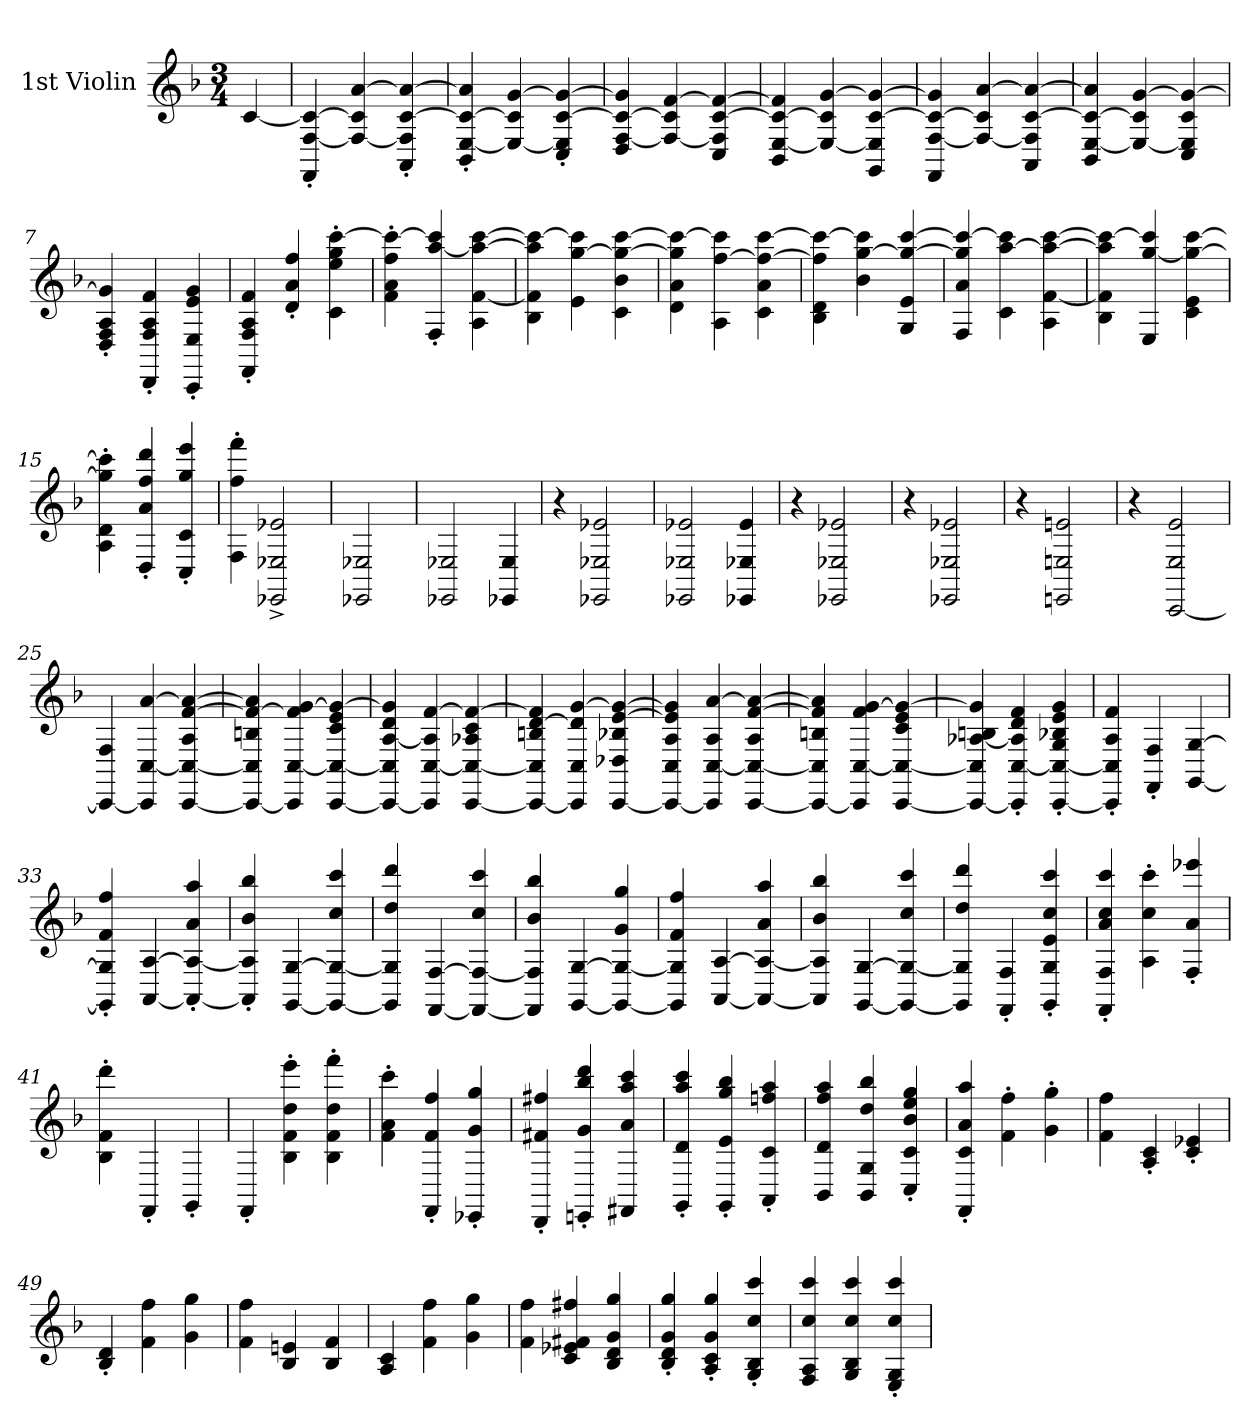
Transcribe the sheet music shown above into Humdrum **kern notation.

**kern
*part1
*staff1
*I"1st Violin
*I'Vln
*clefG2
*k[b-]
*F:
*M3/4
=
[4c
=1
4FF' [4F' 4c_'
4F_ 4c] [4a
4AA' 4F]' [4c' 4a_'
=2
4BB-' [4E' 4c_' 4a]'
4E_ 4c] [4g
4C' 4E]' [4c' 4g_'
=3
4D [4F 4c_ 4g]
4F_ 4c] [4f
4C 4F] [4c 4f_
=4
4BB- [4E 4c_ 4f]
4E_ 4c] [4g
4GG 4E] [4c 4g_
=5
4FF [4F 4c_ 4g]
4F_ 4c] [4a
4AA 4F] [4c 4a_
=6
4BB- [4E 4c_ 4a]
4E_ 4c] [4g
4C 4E] 4c 4g_
=7
4D' 4F' 4A' 4g]'
4DD' 4F' 4A' 4f'
4CC' 4E' 4e' 4g'
=8
4FF' 4F' 4A' 4f'
4d' 4a' 4ff'
4c' 4ee' 4gg' [4ccc'
=9
4f' 4a' 4ff' 4ccc_'
4F' [4aa' 4ccc]'
4A [4f 4aa_ [4ccc
=10
4B- 4f] 4aa] 4ccc_
4e [4gg 4ccc]
4c 4b- 4gg_ [4ccc
=11
4d 4a 4gg] 4ccc_
4A [4ff 4ccc]
4c 4a 4ff_ [4ccc
=12
4B- 4d 4ff] 4ccc_
4b- [4gg 4ccc]
4G 4e 4gg_ [4ccc
=13
4F 4a 4gg] 4ccc_
4c [4aa 4ccc]
4A [4f 4aa_ [4ccc
=14
4B- 4f] 4aa] 4ccc_
4E [4gg 4ccc]
4c 4e 4gg_ [4ccc
=15
4A' 4d' 4gg]' 4ccc]'
4D' 4a' 4ff' 4ddd'
4C' 4c' 4gg' 4eee'
=16
4F' 4ff' 4fff'
2EE-X^ 2E-X^ 2e-X^
=174r
2EE-X 2E-X
=18
2EE-X 2E-X
4EE-X 4E-
=19
4r
2EE-X 2E-X 2e-X
=20
2EE-X 2E-X 2e-X
4EE-X 4E-X 4e-
=21
4r
2EE-X 2E-X 2e-X
=22
4r
2EE-X 2E-X 2e-X
=23
4r
2EEn 2En 2en
=24
4r
[2CC 2E 2e
=25
4CC_ 4F
4CC] [4C [4a
[4CC 4C_ 4A [4f 4a_
=26
4CC_ 4C] 4Bn 4f_ 4a]
4CC] [4C 4f] [4g
[4CC 4C_ 4c 4e 4g_
=27
4CC_ 4C] [4A 4d 4g]
4CC] [4C 4A] [4f
[4CC 4C_ 4A-X 4c 4f_
=28
4CC_ 4C] 4Bn [4d 4f]
4CC] 4C 4d] [4g
[4CC 4D-X 4B-X [4e 4g_
=29
4CC_ 4C 4A 4e] 4g]
4CC] [4C 4A [4a
[4CC 4C_ 4A [4f 4a_
=30
4CC_ 4C] 4Bn 4f] 4a]
4CC] [4C 4f [4g
[4CC 4C_ 4c 4e 4g_
=31
4CC_ 4C] [4A-X 4Bn 4g]
4CC]' [4C' 4A-]' 4d' 4f'
[4CC' 4C_' 4G' 4B-X' 4e' 4g'
=32
4CC]' 4C]' 4A' 4f'
4FF' 4F'
[4GG [4G
=33
4GG]' 4G]' 4f' 4ff'
[4AA [4A
4AA_' 4A_' 4a' 4aa'
=34
4AA]' 4A]' 4b-' 4bb-'
[4GG [4G
4GG_ 4G_ 4cc 4ccc
=35
4GG] 4G] 4dd 4ddd
[4FF [4F
4FF_ 4F_ 4cc 4ccc
=36
4FF] 4F] 4b- 4bb-
[4GG [4G
4GG_ 4G_ 4g 4gg
=37
4GG] 4G] 4f 4ff
[4AA [4A
4AA_ 4A_ 4a 4aa
=38
4AA] 4A] 4b- 4bb-
[4GG [4G
4GG_ 4G_ 4cc 4ccc
=39
4GG] 4G] 4dd 4ddd
4FF' 4F'
4GG' 4G' 4e' 4cc' 4ccc'
=40
4FF' 4F' 4a' 4cc' 4ccc'
4A' 4cc' 4ccc'
4F' 4a' 4eee-X'
=41
4B-' 4f' 4ddd'
4FF'
4GG'
=42
4FF'
4B-' 4f' 4dd' 4eee'
4B-' 4f' 4dd' 4fff'
=43
4f' 4a' 4ccc'
4FF' 4f' 4ff'
4EE-X' 4g' 4gg'
=44
4DD' 4f#X' 4ff#X'
4EEn' 4g' 4bb-' 4ddd'
4FF#X 4a 4aa 4ccc
=45
4GG' 4d' 4aa' 4ccc'
4GG' 4e' 4gg' 4bb-'
4AA' 4c' 4ffn' 4aa'
=46
4BB- 4d 4ff 4aa
4BB- 4G 4dd 4bb-
4C' 4c' 4b-' 4ee' 4gg'
=47
4FF' 4c' 4a' 4aa'
4f' 4ff'
4g' 4gg'
=48
4f 4ff
4A' 4c'
4c' 4e-X'
=49
4B-' 4d'
4f 4ff
4g 4gg
=50
4f 4ff
4B- 4en
4B- 4f
=51
4A 4c
4f 4ff
4g 4gg
=52
4f 4ff
4c 4e-X 4f#X 4ff#X
4B- 4d 4g 4gg
=53
4B-' 4d' 4g' 4gg'
4A' 4c' 4g' 4gg'
4G' 4B-' 4cc' 4ccc'
=54
4F 4A 4cc 4ccc
4G 4B- 4cc 4ccc
4E' 4G' 4cc' 4ccc'
=
*-
